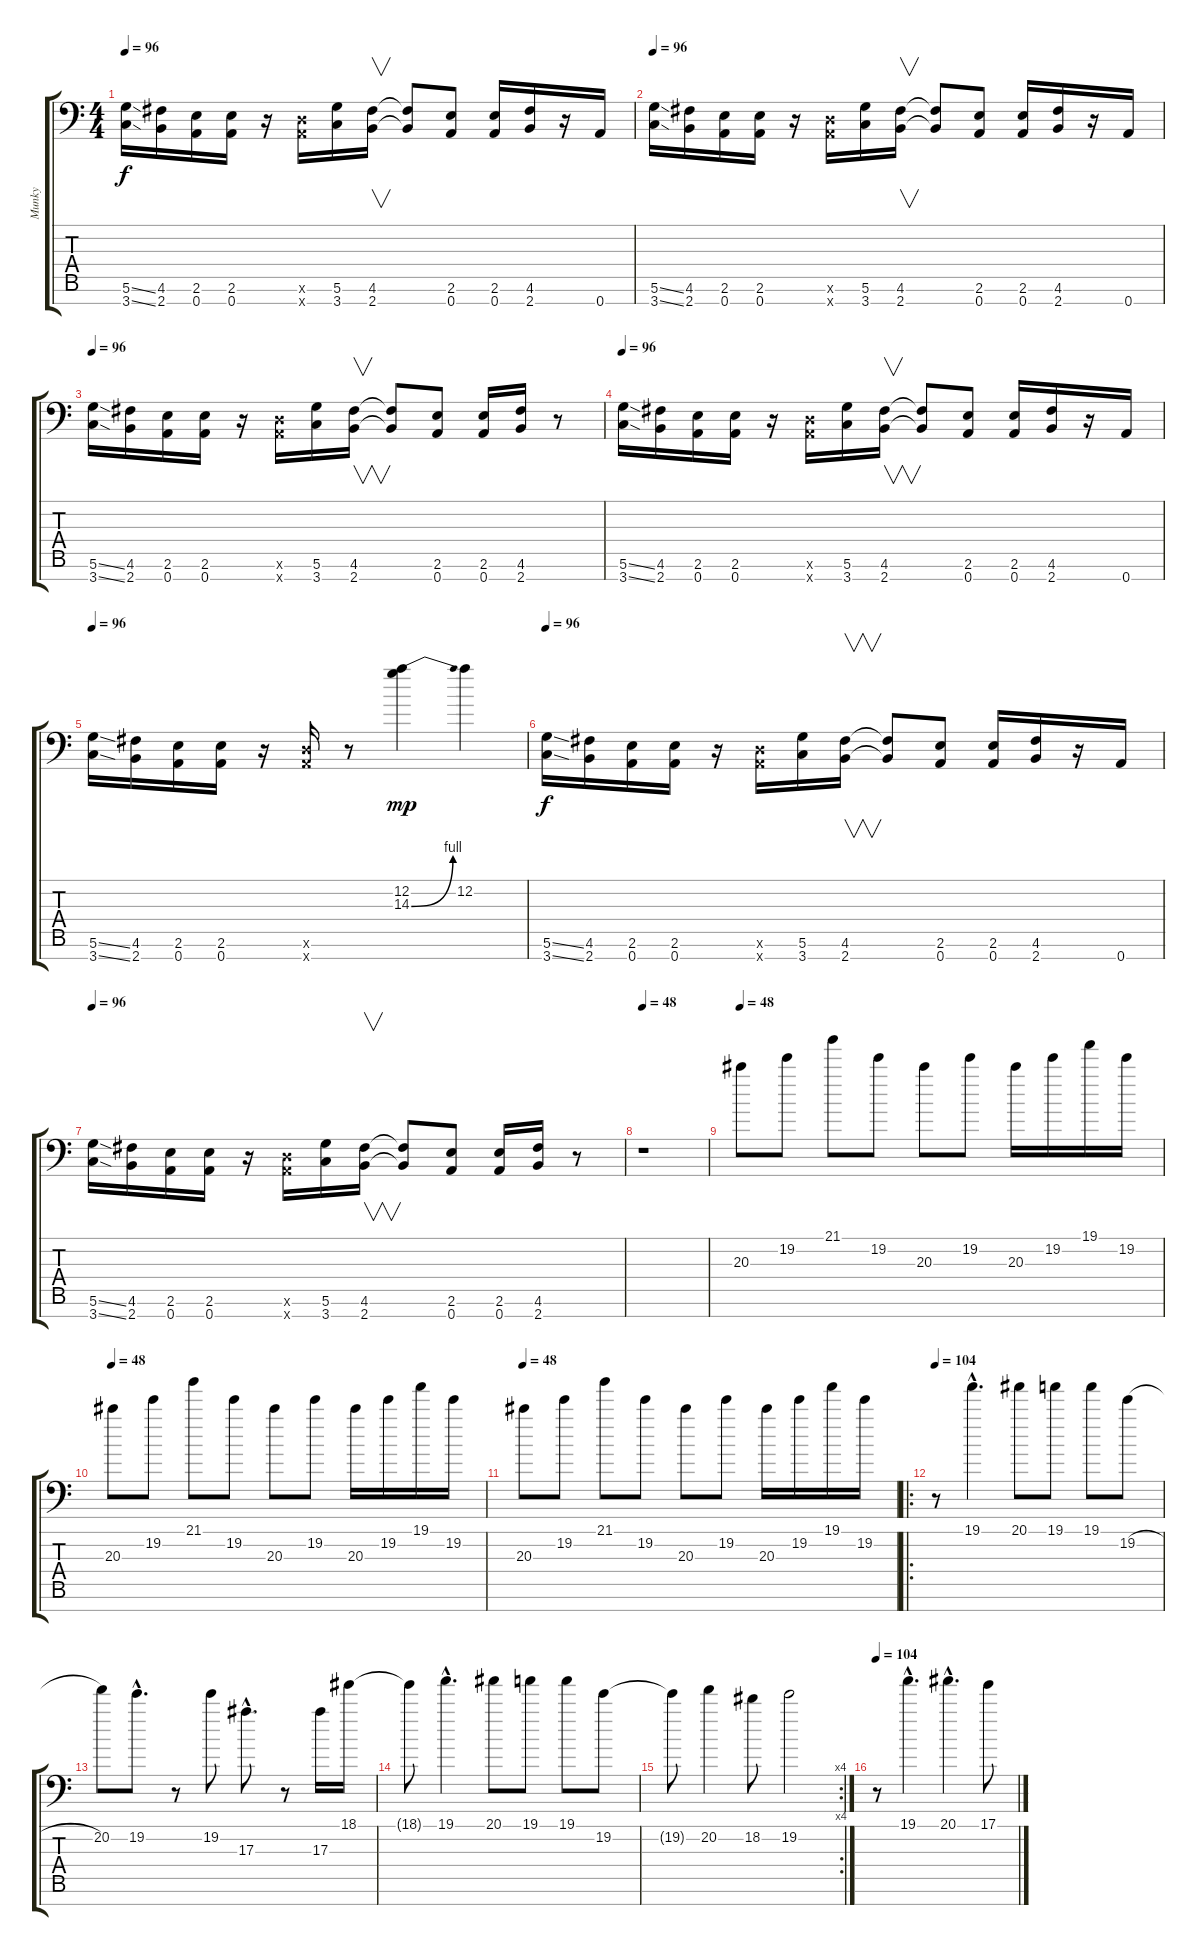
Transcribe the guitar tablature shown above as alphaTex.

\track ("Munky" "Munky") {instrument electricguitarclean}
\staff {score tabs}
\tuning (D4 A3 F3 C3 G2 D2 A1) {hide}
\ts (4 4)
\tempo 96
\clef f4
\ks c
(5.6{ss} 3.7{ss}).16{dy f instrument distortionguitar} (4.6 2.7).16 (2.6 0.7).16 (2.6 0.7).16 r.16 (0.6{x} 0.7{x}).16 (5.6 3.7).16 (4.6 2.7).16{v} (4.6{t} 2.7{t}).8 (2.6 0.7).8 (2.6 0.7).16 (4.6 2.7).16 r.16 0.7.16 |
\tempo 96
(5.6{ss} 3.7{ss}).16{instrument distortionguitar} (4.6 2.7).16 (2.6 0.7).16 (2.6 0.7).16 r.16 (0.6{x} 0.7{x}).16 (5.6 3.7).16 (4.6 2.7).16{v} (4.6{t} 2.7{t}).8 (2.6 0.7).8 (2.6 0.7).16 (4.6 2.7).16 r.16 0.7.16 |
\tempo 96
(5.6{ss} 3.7{ss}).16{instrument distortionguitar} (4.6 2.7).16 (2.6 0.7).16 (2.6 0.7).16 r.16 (0.6{x} 0.7{x}).16 (5.6 3.7).16 (4.6 2.7).16{v} (4.6{t} 2.7{t}).8 (2.6 0.7).8 (2.6 0.7).16 (4.6 2.7).16 r.8 |
\tempo 96
(5.6{ss} 3.7{ss}).16{instrument distortionguitar} (4.6 2.7).16 (2.6 0.7).16 (2.6 0.7).16 r.16 (0.6{x} 0.7{x}).16 (5.6 3.7).16 (4.6 2.7).16{v} (4.6{t} 2.7{t}).8 (2.6 0.7).8 (2.6 0.7).16 (4.6 2.7).16 r.16 0.7.16 |
\tempo 96
(5.6{ss} 3.7{ss}).16{instrument distortionguitar} (4.6 2.7).16 (2.6 0.7).16 (2.6 0.7).16 r.16 (0.6{x} 0.7{x}).16 r.8 (12.2 14.3{be (bend 0 0 60 4)}).4{dy mp} 12.2.4 |
\tempo 96
(5.6{ss} 3.7{ss}).16{dy f instrument distortionguitar} (4.6 2.7).16 (2.6 0.7).16 (2.6 0.7).16 r.16 (0.6{x} 0.7{x}).16 (5.6 3.7).16 (4.6 2.7).16{v} (4.6{t} 2.7{t}).8 (2.6 0.7).8 (2.6 0.7).16 (4.6 2.7).16 r.16 0.7.16 |
\tempo 96
(5.6{ss} 3.7{ss}).16{instrument distortionguitar} (4.6 2.7).16 (2.6 0.7).16 (2.6 0.7).16 r.16 (0.6{x} 0.7{x}).16 (5.6 3.7).16 (4.6 2.7).16{v} (4.6{t} 2.7{t}).8 (2.6 0.7).8 (2.6 0.7).16 (4.6 2.7).16 r.8 |
\tempo 48
r.1 |
\tempo 48
20.3.8{instrument electricguitarclean} 19.2.8 21.1.8 19.2.8 20.3.8 19.2.8 20.3.16 19.2.16 19.1.16 19.2.16 |
\tempo 48
20.3.8{instrument electricguitarclean} 19.2.8 21.1.8 19.2.8 20.3.8 19.2.8 20.3.16 19.2.16 19.1.16 19.2.16 |
\tempo 48
20.3.8{instrument electricguitarclean} 19.2.8 21.1.8 19.2.8 20.3.8 19.2.8 20.3.16 19.2.16 19.1.16 19.2.16 |
\ro
\tempo 104
r.8{instrument fx4atmosphere} 19.1{hac}.4{d} 20.1.8 19.1.8 19.1.8 19.2{h}.8 |
20.2.8 19.2{hac}.8{d} r.8 19.2.8 17.3{hac}.8{d} r.8 17.3.16 18.1.16 |
18.1{t}.8 19.1{hac}.4{d} 20.1.8 19.1.8 19.1.8 19.2.8 |
\rc 4
19.2{t}.8 20.2.4 18.2.8 19.2.2 |
\tempo 104
r.8{instrument fx4atmosphere} 19.1{hac}.4{d} 20.1{hac}.4{d} 17.1.8
